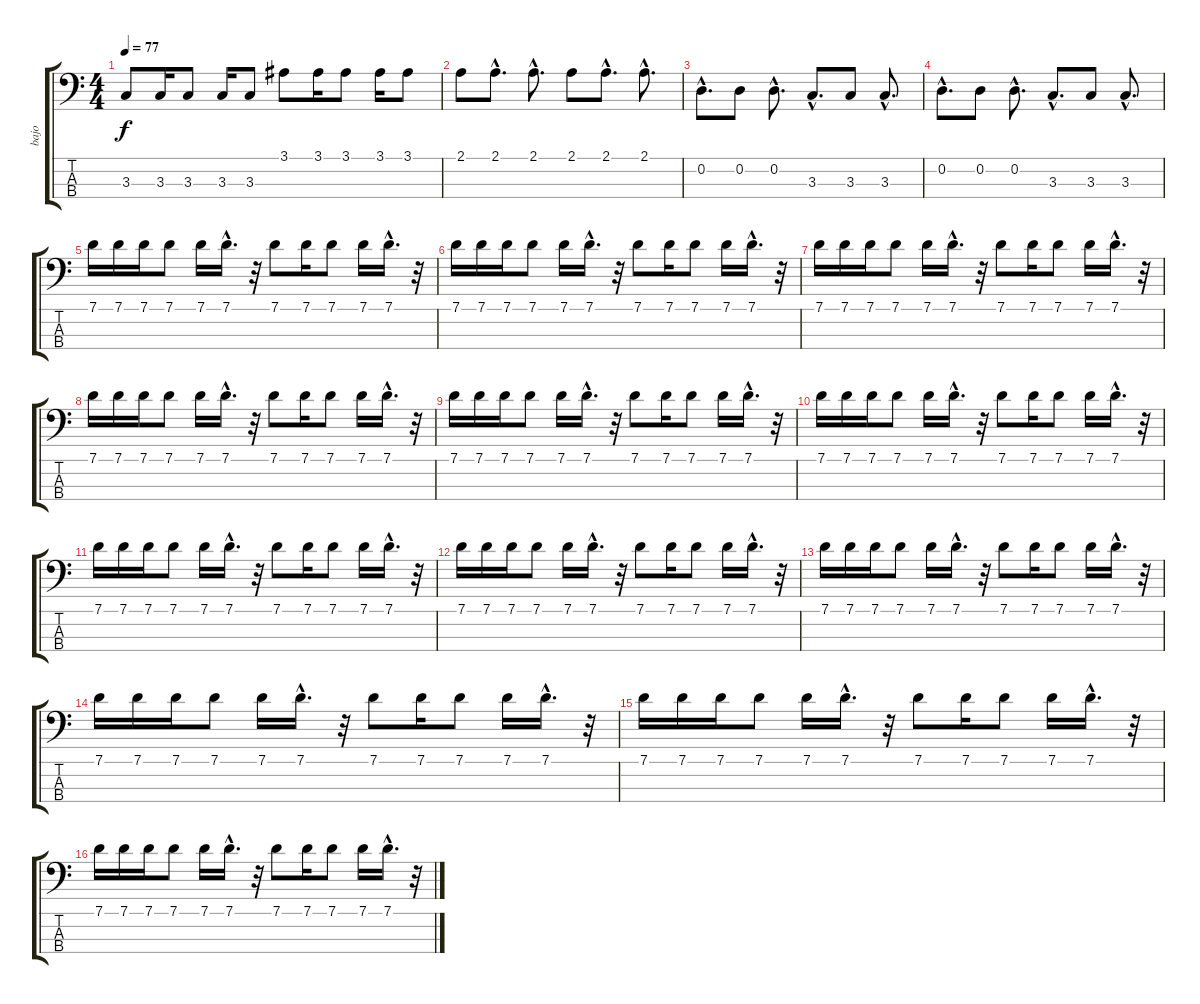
\track ("bajo" "bajo") {instrument electricbasspick}
\staff {score tabs}
\tuning (G2 D2 A1 E1) {hide}
\ts (4 4)
\tempo 77
\clef f4
\ks c
3.3.8{dy f} 3.3.16 3.3.8 3.3.16 3.3.8 3.1.8 3.1.16 3.1.8 3.1.16 3.1.8 |
2.1.8 2.1{hac}.8{d} 2.1{hac}.8{d} 2.1.8 2.1{hac}.8{d} 2.1{hac}.8{d} |
0.2{hac}.8{d} 0.2.8 0.2{hac}.8{d} 3.3{hac}.8{d} 3.3.8 3.3{hac}.8{d} |
0.2{hac}.8{d} 0.2.8 0.2{hac}.8{d} 3.3{hac}.8{d} 3.3.8 3.3{hac}.8{d} |
7.1.16 7.1.16 7.1.16 7.1.8 7.1.16 7.1{hac}.16{d} r.32 7.1.8 7.1.16 7.1.8 7.1.16 7.1{hac}.16{d} r.32 |
7.1.16 7.1.16 7.1.16 7.1.8 7.1.16 7.1{hac}.16{d} r.32 7.1.8 7.1.16 7.1.8 7.1.16 7.1{hac}.16{d} r.32 |
7.1.16 7.1.16 7.1.16 7.1.8 7.1.16 7.1{hac}.16{d} r.32 7.1.8 7.1.16 7.1.8 7.1.16 7.1{hac}.16{d} r.32 |
7.1.16 7.1.16 7.1.16 7.1.8 7.1.16 7.1{hac}.16{d} r.32 7.1.8 7.1.16 7.1.8 7.1.16 7.1{hac}.16{d} r.32 |
7.1.16 7.1.16 7.1.16 7.1.8 7.1.16 7.1{hac}.16{d} r.32 7.1.8 7.1.16 7.1.8 7.1.16 7.1{hac}.16{d} r.32 |
7.1.16 7.1.16 7.1.16 7.1.8 7.1.16 7.1{hac}.16{d} r.32 7.1.8 7.1.16 7.1.8 7.1.16 7.1{hac}.16{d} r.32 |
7.1.16 7.1.16 7.1.16 7.1.8 7.1.16 7.1{hac}.16{d} r.32 7.1.8 7.1.16 7.1.8 7.1.16 7.1{hac}.16{d} r.32 |
7.1.16 7.1.16 7.1.16 7.1.8 7.1.16 7.1{hac}.16{d} r.32 7.1.8 7.1.16 7.1.8 7.1.16 7.1{hac}.16{d} r.32 |
7.1.16 7.1.16 7.1.16 7.1.8 7.1.16 7.1{hac}.16{d} r.32 7.1.8 7.1.16 7.1.8 7.1.16 7.1{hac}.16{d} r.32 |
7.1.16 7.1.16 7.1.16 7.1.8 7.1.16 7.1{hac}.16{d} r.32 7.1.8 7.1.16 7.1.8 7.1.16 7.1{hac}.16{d} r.32 |
7.1.16 7.1.16 7.1.16 7.1.8 7.1.16 7.1{hac}.16{d} r.32 7.1.8 7.1.16 7.1.8 7.1.16 7.1{hac}.16{d} r.32 |
7.1.16 7.1.16 7.1.16 7.1.8 7.1.16 7.1{hac}.16{d} r.32 7.1.8 7.1.16 7.1.8 7.1.16 7.1{hac}.16{d} r.32
